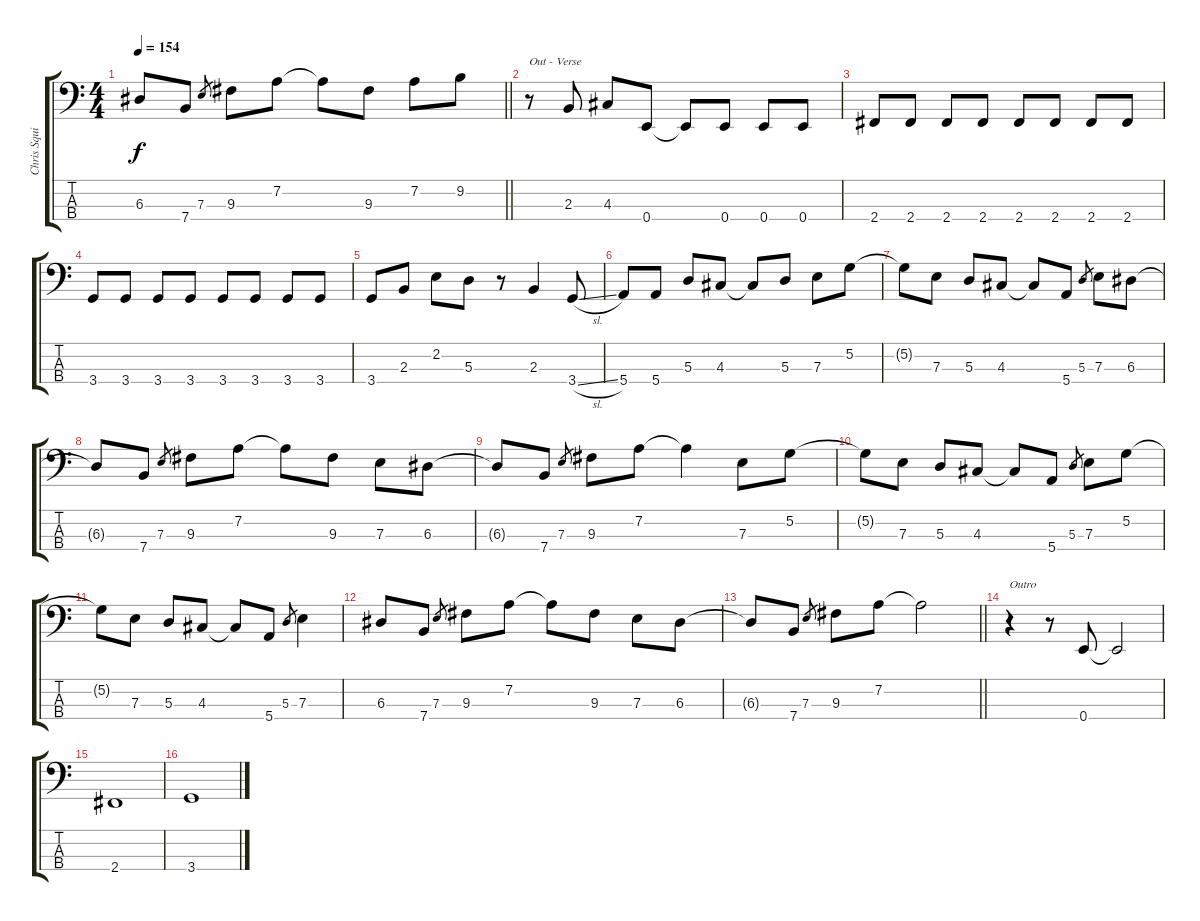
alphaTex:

\track ("Chris Squire" "Chris Squi") {instrument electricbasspick}
\staff {score tabs}
\tuning (G2 D2 A1 E1) {hide}
\ts (4 4)
\tempo 154
\clef f4
\barLineRight lightlight
\ks c
6.3{t}.8{dy f} 7.4.8 7.3.8{gr} 9.3.8 7.2.8 7.2{t}.8 9.3.8 7.2.8 9.2.8 |
r.8{txt "Out - Verse"} 2.3.8 4.3.8 0.4.8 0.4{t}.8 0.4.8 0.4.8 0.4.8 |
2.4.8 2.4.8 2.4.8 2.4.8 2.4.8 2.4.8 2.4.8 2.4.8 |
3.4.8 3.4.8 3.4.8 3.4.8 3.4.8 3.4.8 3.4.8 3.4.8 |
3.4.8 2.3.8 2.2.8 5.3.8 r.8 2.3.4 3.4{sl}.8 |
5.4.8 5.4.8 5.3.8 4.3.8 4.3{t}.8 5.3.8 7.3.8 5.2.8 |
5.2{t}.8 7.3.8 5.3.8 4.3.8 4.3{t}.8 5.4.8 5.3.8{gr} 7.3.8 6.3.8 |
6.3{t}.8 7.4.8 7.3.8{gr} 9.3.8 7.2.8 7.2{t}.8 9.3.8 7.3.8 6.3.8 |
6.3{t}.8 7.4.8 7.3.8{gr} 9.3.8 7.2.8 7.2{t}.4 7.3.8 5.2.8 |
5.2{t}.8 7.3.8 5.3.8 4.3.8 4.3{t}.8 5.4.8 5.3.8{gr} 7.3.8 5.2.8 |
5.2{t}.8 7.3.8 5.3.8 4.3.8 4.3{t}.8 5.4.8 5.3.8{gr} 7.3.4 |
6.3.8 7.4.8 7.3.8{gr} 9.3.8 7.2.8 7.2{t}.8 9.3.8 7.3.8 6.3.8 |
\barLineRight lightlight
6.3{t}.8 7.4.8 7.3.8{gr} 9.3.8 7.2.8 7.2{t}.2 |
r.4{txt "Outro"} r.8 0.4.8 0.4{t}.2 |
2.4.1 |
3.4.1
